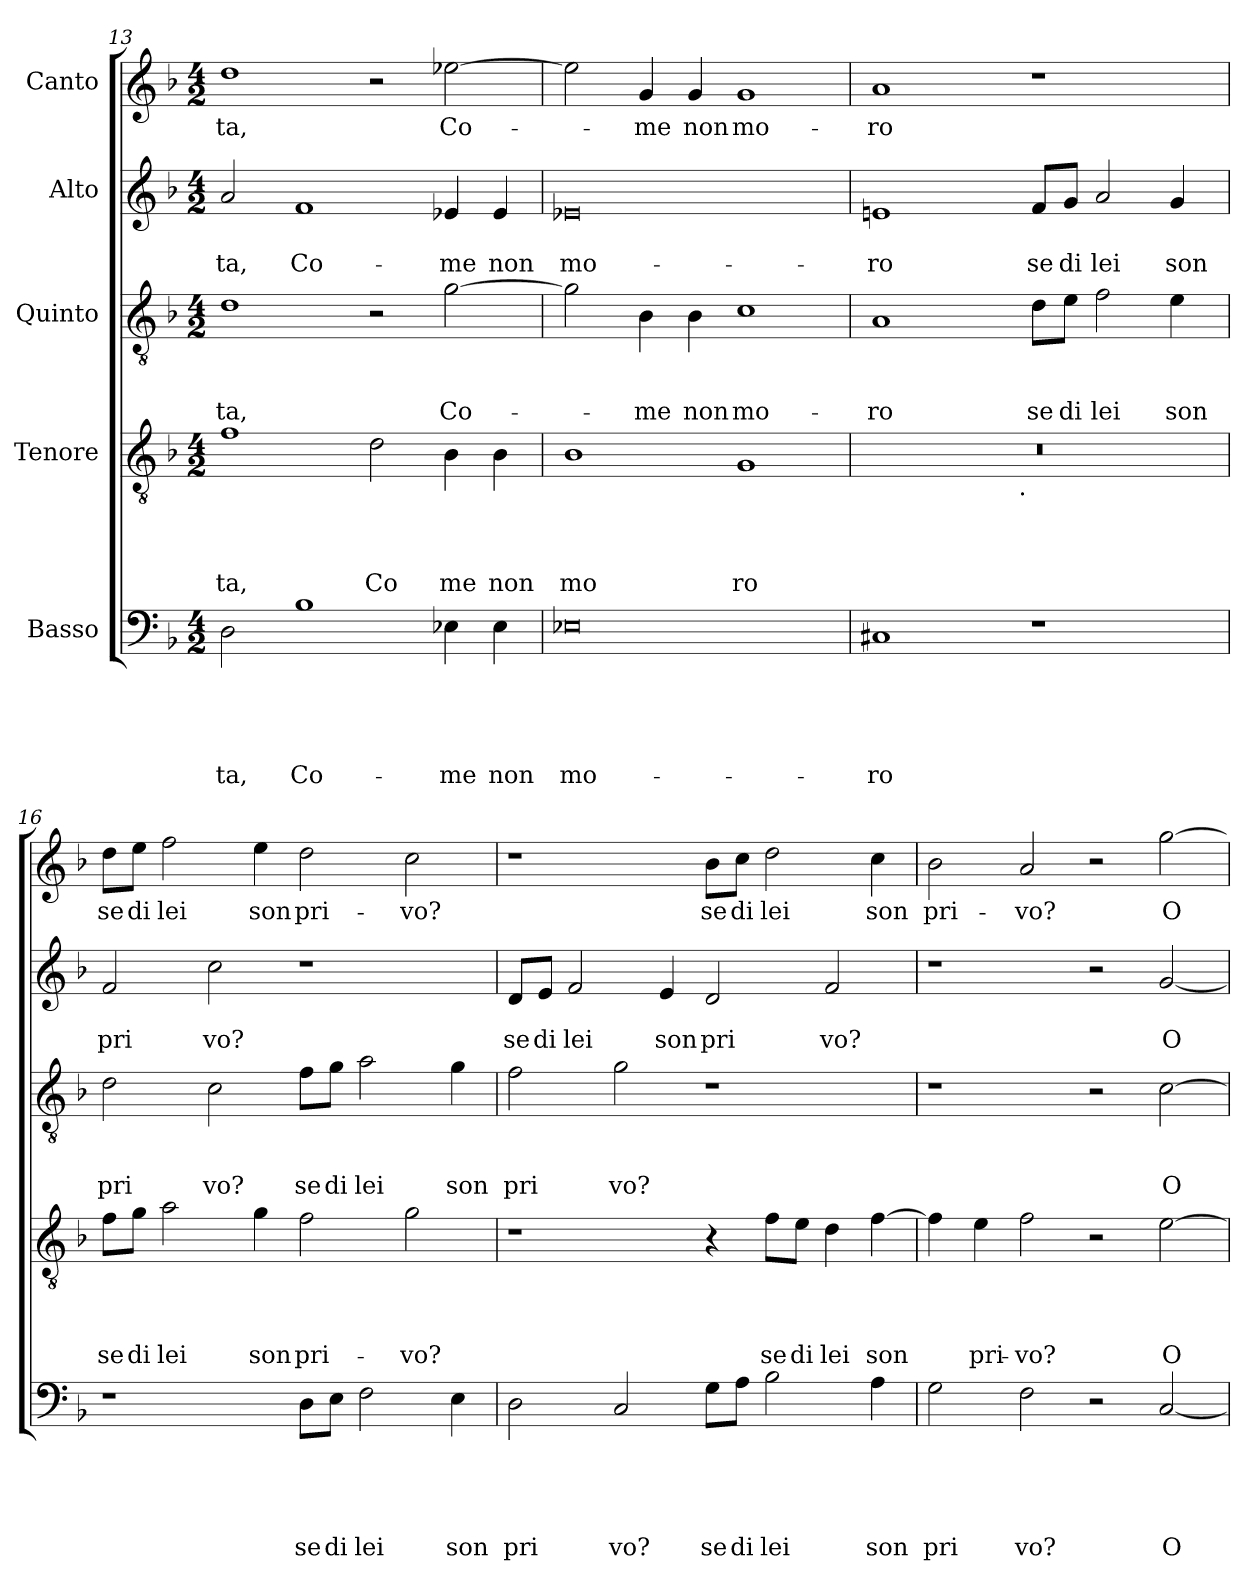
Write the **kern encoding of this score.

**kern	**text	**text	**text	**text	**text	**kern	**text	**text	**text	**text	**kern	**text	**text	**text	**kern	**text	**text	**kern	**text
*part5	*part5	*part5	*part5	*part5	*part5	*part4	*part4	*part4	*part4	*part4	*part3	*part3	*part3	*part3	*part2	*part2	*part2	*part1	*part1
*staff5	*staff5	*staff5	*staff5	*staff5	*staff5	*staff4	*staff4	*staff4	*staff4	*staff4	*staff3	*staff3	*staff3	*staff3	*staff2	*staff2	*staff2	*staff1	*staff1
*I"Basso	*	*	*	*	*	*I"Tenore	*	*	*	*	*I"Quinto	*	*	*	*I"Alto	*	*	*I"Canto	*
*clefF4	*	*	*	*	*	*clefGv2	*	*	*	*	*clefGv2	*	*	*	*clefG2	*	*	*clefG2	*
*k[b-]	*	*	*	*	*	*k[b-]	*	*	*	*	*k[b-]	*	*	*	*k[b-]	*	*	*k[b-]	*
*F:	*	*	*	*	*	*F:	*	*	*	*	*F:	*	*	*	*F:	*	*	*F:	*
*M4/2	*	*	*	*	*	*M4/2	*	*	*	*	*M4/2	*	*	*	*M4/2	*	*	*M4/2	*
=13	=13	=13	=13	=13	=13	=13	=13	=13	=13	=13	=13	=13	=13	=13	=13	=13	=13	=13	=13
!	!	!	!	!	!LO:LY:b	!	!	!	!	!LO:LY:b	!	!	!	!LO:LY:b	!	!	!LO:LY:b	!	!LO:LY:b
2D\	.	.	.	.	-ta,	1f	.	.	.	ta,	1d	.	.	-ta,	2a/	.	-ta,	1dd	-ta,
!	!	!	!	!	!LO:LY:b	!	!	!	!	!	!	!	!	!	!	!	!LO:LY:b	!	!
1B-	.	.	.	.	Co-	.	.	.	.	.	.	.	.	.	1f	.	Co-	.	.
!	!	!	!	!	!	!	!	!	!	!LO:LY:b	!	!	!	!	!	!	!	!	!
.	.	.	.	.	.	2d\	.	.	.	Co	2r	.	.	.	.	.	.	2r	.
!	!	!	!	!	!LO:LY:b	!	!	!	!	!LO:LY:b	!	!	!	!LO:LY:b	!	!	!LO:LY:b	!	!LO:LY:b
4E-X\	.	.	.	.	-me	4B-\	.	.	.	me	[>2g\	.	.	Co-	4e-X/	.	-me	[>2ee-X\	Co-
!	!	!	!	!	!LO:LY:b	!	!	!	!	!LO:LY:b	!	!	!	!	!	!	!LO:LY:b	!	!
4E-\	.	.	.	.	non	4B-\	.	.	.	non	.	.	.	.	4e-/	.	non	.	.
=14	=14	=14	=14	=14	=14	=14	=14	=14	=14	=14	=14	=14	=14	=14	=14	=14	=14	=14	=14
!	!	!	!	!	!LO:LY:b	!	!	!	!	!LO:LY:b	!	!	!	!	!	!	!LO:LY:b	!	!
0E-X	.	.	.	.	mo-	1B-	.	.	.	mo	2g\]	.	.	.	0e-X	.	mo-	2ee-\]	.
!	!	!	!	!	!	!	!	!	!	!	!	!	!	!LO:LY:b	!	!	!	!	!LO:LY:b
.	.	.	.	.	.	.	.	.	.	.	4B-\	.	.	-me	.	.	.	4g/	-me
!	!	!	!	!	!	!	!	!	!	!	!	!	!	!LO:LY:b	!	!	!	!	!LO:LY:b
.	.	.	.	.	.	.	.	.	.	.	4B-\	.	.	non	.	.	.	4g/	non
!	!	!	!	!	!	!	!	!	!	!LO:LY:b	!	!	!	!LO:LY:b	!	!	!	!	!LO:LY:b
.	.	.	.	.	.	1G	.	.	.	ro	1c	.	.	mo-	.	.	.	1g	mo-
=15	=15	=15	=15	=15	=15	=15	=15	=15	=15	=15	=15	=15	=15	=15	=15	=15	=15	=15	=15
!	!	!	!	!	!LO:LY:b	!	!	!	!	!	!	!	!	!LO:LY:b	!	!	!LO:LY:b	!	!LO:LY:b
*	*	*	*	*	*	*^	*	*	*	*	*	*	*	*	*	*	*	*	*
1C#X	.	.	.	.	-ro	0r	2ryy	.	.	.	.	1A	.	.	-ro	1en	.	-ro	1a	-ro
.	.	.	.	.	.	.	4...ryy	.	.	.	.	.	.	.	.	.	.	.	.	.
!	!	!	!	!	!	!	!LO:TX:b:t=.	!	!	!	!	!	!	!	!	!	!	!	!	!
.	.	.	.	.	.	.	1ryy	.	.	.	.	.	.	.	.	.	.	.	.	.
!	!	!	!	!	!	!	!	!	!	!	!	!	!	!	!LO:LY:b	!	!	!LO:LY:b	!	!
1r	.	.	.	.	.	.	.	.	.	.	.	8d\L	.	.	se	8f/L	.	se	1r	.
!	!	!	!	!	!	!	!	!	!	!	!	!	!	!	!LO:LY:b	!	!	!LO:LY:b	!	!
.	.	.	.	.	.	.	.	.	.	.	.	8e\J	.	.	di	8g/J	.	di	.	.
!	!	!	!	!	!	!	!	!	!	!	!	!	!	!	!LO:LY:b	!	!	!LO:LY:b	!	!
.	.	.	.	.	.	.	.	.	.	.	.	2f\	.	.	lei	2a/	.	lei	.	.
!	!	!	!	!	!	!	!	!	!	!	!	!	!	!	!LO:LY:b	!	!	!LO:LY:b	!	!
.	.	.	.	.	.	.	.	.	.	.	.	4e\	.	.	son	4g/	.	son	.	.
.	.	.	.	.	.	.	32ryy	.	.	.	.	.	.	.	.	.	.	.	.	.
!!LO:PB:g=z
=16	=16	=16	=16	=16	=16	=16	=16	=16	=16	=16	=16	=16	=16	=16	=16	=16	=16	=16	=16	=16
!	!	!	!	!	!	!	!	!	!	!	!LO:LY:b	!	!	!	!LO:LY:b	!	!	!LO:LY:b	!	!LO:LY:b
*	*	*	*	*	*	*v	*v	*	*	*	*	*	*	*	*	*	*	*	*	*
1r	.	.	.	.	.	8f\L	.	.	.	se	2d\	.	.	pri	2f/	.	pri	8dd\L	se
!	!	!	!	!	!	!	!	!	!	!LO:LY:b	!	!	!	!	!	!	!	!	!LO:LY:b
.	.	.	.	.	.	8g\J	.	.	.	di	.	.	.	.	.	.	.	8ee\J	di
!	!	!	!	!	!	!	!	!	!	!LO:LY:b	!	!	!	!	!	!	!	!	!LO:LY:b
.	.	.	.	.	.	2a\	.	.	.	lei	.	.	.	.	.	.	.	2ff\	lei
!	!	!	!	!	!	!	!	!	!	!	!	!	!	!LO:LY:b	!	!	!LO:LY:b	!	!
.	.	.	.	.	.	.	.	.	.	.	2c\	.	.	vo?	2cc\	.	vo?	.	.
!	!	!	!	!	!	!	!	!	!	!LO:LY:b	!	!	!	!	!	!	!	!	!LO:LY:b
.	.	.	.	.	.	4g\	.	.	.	son	.	.	.	.	.	.	.	4ee\	son
!	!	!	!	!	!LO:LY:b	!	!	!	!	!LO:LY:b	!	!	!	!LO:LY:b	!	!	!	!	!LO:LY:b
8D\L	.	.	.	.	se	2f\	.	.	.	pri-	8f\L	.	.	se	1r	.	.	2dd\	pri-
!	!	!	!	!	!LO:LY:b	!	!	!	!	!	!	!	!	!LO:LY:b	!	!	!	!	!
8E\J	.	.	.	.	di	.	.	.	.	.	8g\J	.	.	di	.	.	.	.	.
!	!	!	!	!	!LO:LY:b	!	!	!	!	!	!	!	!	!LO:LY:b	!	!	!	!	!
2F\	.	.	.	.	lei	.	.	.	.	.	2a\	.	.	lei	.	.	.	.	.
!	!	!	!	!	!	!	!	!	!	!LO:LY:b	!	!	!	!	!	!	!	!	!LO:LY:b
.	.	.	.	.	.	2g\	.	.	.	-vo?	.	.	.	.	.	.	.	2cc\	-vo?
!	!	!	!	!	!LO:LY:b	!	!	!	!	!	!	!	!	!LO:LY:b	!	!	!	!	!
4E\	.	.	.	.	son	.	.	.	.	.	4g\	.	.	son	.	.	.	.	.
=17	=17	=17	=17	=17	=17	=17	=17	=17	=17	=17	=17	=17	=17	=17	=17	=17	=17	=17	=17
!	!	!	!	!	!LO:LY:b	!	!	!	!	!	!	!	!	!LO:LY:b	!	!	!LO:LY:b	!	!
2D\	.	.	.	.	pri	1r	.	.	.	.	2f\	.	.	pri	8d/L	.	se	1r	.
!	!	!	!	!	!	!	!	!	!	!	!	!	!	!	!	!	!LO:LY:b	!	!
.	.	.	.	.	.	.	.	.	.	.	.	.	.	.	8e/J	.	di	.	.
!	!	!	!	!	!	!	!	!	!	!	!	!	!	!	!	!	!LO:LY:b	!	!
.	.	.	.	.	.	.	.	.	.	.	.	.	.	.	2f/	.	lei	.	.
!	!	!	!	!	!LO:LY:b	!	!	!	!	!	!	!	!	!LO:LY:b	!	!	!	!	!
2C/	.	.	.	.	vo?	.	.	.	.	.	2g\	.	.	vo?	.	.	.	.	.
!	!	!	!	!	!	!	!	!	!	!	!	!	!	!	!	!	!LO:LY:b	!	!
.	.	.	.	.	.	.	.	.	.	.	.	.	.	.	4e/	.	son	.	.
!	!	!	!	!	!LO:LY:b	!	!	!	!	!	!	!	!	!	!	!	!LO:LY:b	!	!LO:LY:b
8G\L	.	.	.	.	se	4r	.	.	.	.	1r	.	.	.	2d/	.	pri	8b-\L	se
!	!	!	!	!	!LO:LY:b	!	!	!	!	!	!	!	!	!	!	!	!	!	!LO:LY:b
8A\J	.	.	.	.	di	.	.	.	.	.	.	.	.	.	.	.	.	8cc\J	di
!	!	!	!	!	!LO:LY:b	!	!	!	!	!LO:LY:b	!	!	!	!	!	!	!	!	!LO:LY:b
2B-\	.	.	.	.	lei	8f\L	.	.	.	se	.	.	.	.	.	.	.	2dd\	lei
!	!	!	!	!	!	!	!	!	!	!LO:LY:b	!	!	!	!	!	!	!	!	!
.	.	.	.	.	.	8e\J	.	.	.	di	.	.	.	.	.	.	.	.	.
!	!	!	!	!	!	!	!	!	!	!LO:LY:b	!	!	!	!	!	!	!LO:LY:b	!	!
.	.	.	.	.	.	4d\	.	.	.	lei	.	.	.	.	2f/	.	vo?	.	.
!	!	!	!	!	!LO:LY:b	!	!	!	!	!LO:LY:b	!	!	!	!	!	!	!	!	!LO:LY:b
4A\	.	.	.	.	son	[>4f\	.	.	.	son	.	.	.	.	.	.	.	4cc\	son
=18	=18	=18	=18	=18	=18	=18	=18	=18	=18	=18	=18	=18	=18	=18	=18	=18	=18	=18	=18
!	!	!	!	!	!LO:LY:b	!	!	!	!	!	!	!	!	!	!	!	!	!	!LO:LY:b
2G\	.	.	.	.	pri	4f\]	.	.	.	.	1r	.	.	.	1r	.	.	2b-\	pri-
!	!	!	!	!	!	!	!	!	!	!LO:LY:b	!	!	!	!	!	!	!	!	!
.	.	.	.	.	.	4e\	.	.	.	pri-	.	.	.	.	.	.	.	.	.
!	!	!	!	!	!LO:LY:b	!	!	!	!	!LO:LY:b	!	!	!	!	!	!	!	!	!LO:LY:b
2F\	.	.	.	.	vo?	2f\	.	.	.	-vo?	.	.	.	.	.	.	.	2a/	-vo?
2r	.	.	.	.	.	2r	.	.	.	.	2r	.	.	.	2r	.	.	2r	.
!	!	!	!	!	!LO:LY:b	!	!	!	!	!LO:LY:b	!	!	!	!LO:LY:b	!	!	!LO:LY:b	!	!LO:LY:b
[<2C/	.	.	.	.	O	[>2e\	.	.	.	O	[>2c\	.	.	O	[<2g/	.	O	[>2gg\	O
=	=	=	=	=	=	=	=	=	=	=	=	=	=	=	=	=	=	=	=
*-	*-	*-	*-	*-	*-	*-	*-	*-	*-	*-	*-	*-	*-	*-	*-	*-	*-	*-	*-
